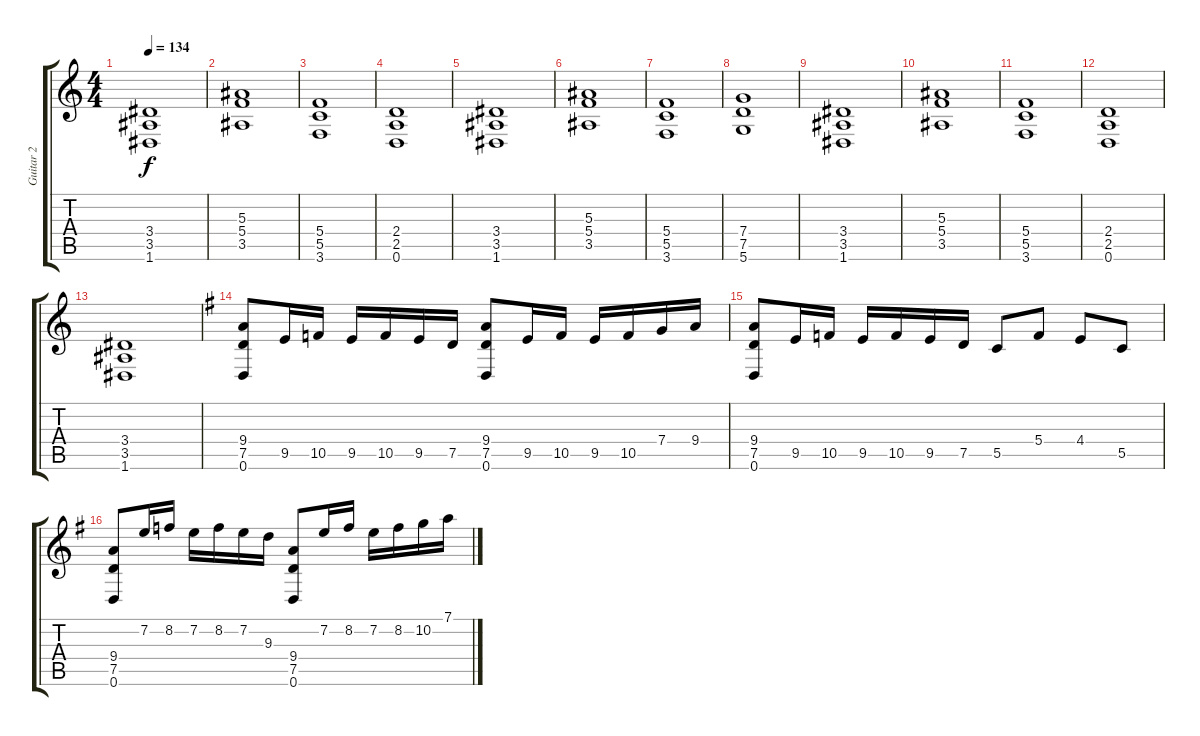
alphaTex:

\track ("Guitar 2" "Guitar 2") {instrument distortionguitar}
\staff {score tabs}
\tuning (D4 A3 F3 C3 G2 D2) {hide}
\ts (4 4)
\tempo 134
\clef g2
\ks aminor
(3.4 3.5 1.6).1{dy f} |
(5.3 5.4 3.5).1 |
(5.4 5.5 3.6).1 |
(2.4 2.5 0.6).1 |
(3.4 3.5 1.6).1 |
(5.3 5.4 3.5).1 |
(5.4 5.5 3.6).1 |
(7.4 7.5 5.6).1 |
(3.4 3.5 1.6).1 |
(5.3 5.4 3.5).1 |
(5.4 5.5 3.6).1 |
(2.4 2.5 0.6).1 |
(3.4 3.5 1.6).1 |
\ks eminor
(9.4 7.5 0.6).8 9.5.16 10.5.16 9.5.16 10.5.16 9.5.16 7.5.16 (9.4 7.5 0.6).8 9.5.16 10.5.16 9.5.16 10.5.16 7.4.16 9.4.16 |
(9.4 7.5 0.6).8 9.5.16 10.5.16 9.5.16 10.5.16 9.5.16 7.5.16 5.5.8 5.4.8 4.4.8 5.5.8 |
(9.4 7.5 0.6).8 7.2.16 8.2.16 7.2.16 8.2.16 7.2.16 9.3.16 (9.4 7.5 0.6).8 7.2.16 8.2.16 7.2.16 8.2.16 10.2.16 7.1.16
